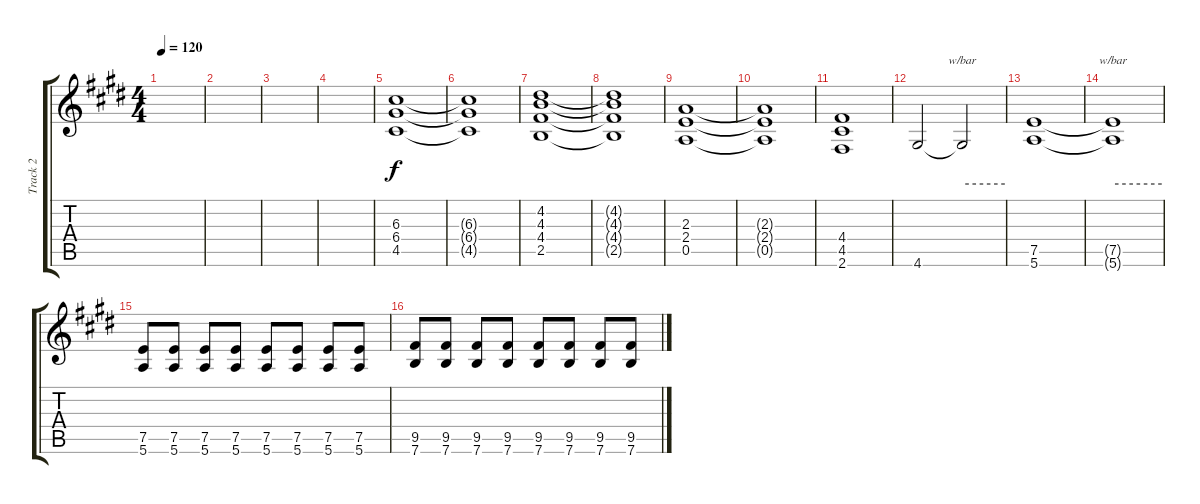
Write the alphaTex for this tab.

\track ("Track 2" "Track 2") {instrument overdrivenguitar}
\staff {score tabs}
\tuning (E4 B3 G3 D3 A2 E2) {hide}
\ts (4 4)
\tempo 120
\clef g2
\ks e
|
|
|
|
(6.3 6.4 4.5).1 |
(6.3{t} 6.4{t} 4.5{t}).1 |
(4.2 4.3 4.4 2.5).1 |
(4.2{t} 4.3{t} 4.4{t} 2.5{t}).1 |
(2.3 2.4 0.5).1 |
(2.3{t} 2.4{t} 0.5{t}).1 |
(4.4 4.5 2.6).1 |
4.6.2 4.6{t}.2{tbe (hold default 0 0 60 0)} |
(7.5 5.6).1 |
(7.5{t} 5.6{t}).1{tbe (hold default 0 0 60 0)} |
(7.5 5.6).8 (7.5 5.6).8 (7.5 5.6).8 (7.5 5.6).8 (7.5 5.6).8 (7.5 5.6).8 (7.5 5.6).8 (7.5 5.6).8 |
(9.5 7.6).8 (9.5 7.6).8 (9.5 7.6).8 (9.5 7.6).8 (9.5 7.6).8 (9.5 7.6).8 (9.5 7.6).8 (9.5 7.6).8
